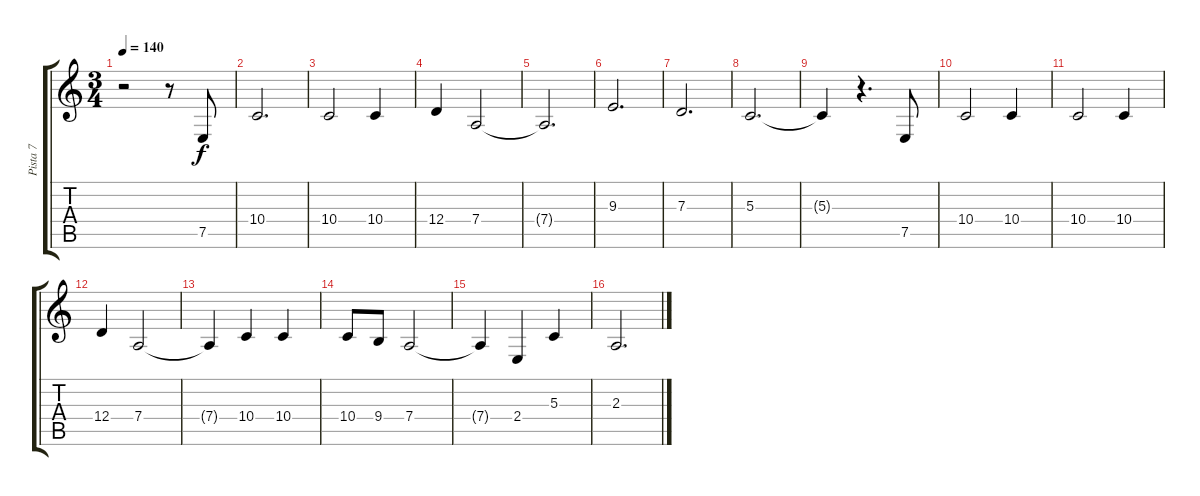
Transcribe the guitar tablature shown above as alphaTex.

\track ("Pista 7" "Pista 7") {instrument choiraahs}
\staff {score tabs}
\tuning (E4 B3 G3 D3 A2 E2) {hide}
\ts (3 4)
\tempo 140
\clef g2
\ks c
r.2{dy f} r.8 7.5.8 |
10.4.2{d} |
10.4.2 10.4.4 |
12.4.4 7.4.2 |
7.4{t}.2{d} |
9.3.2{d} |
7.3.2{d} |
5.3.2{d} |
5.3{t}.4 r.4{d} 7.5.8 |
10.4.2 10.4.4 |
10.4.2 10.4.4 |
12.4.4 7.4.2 |
7.4{t}.4 10.4.4 10.4.4 |
10.4.8 9.4.8 7.4.2 |
7.4{t}.4 2.4.4 5.3.4 |
2.3.2{d}
